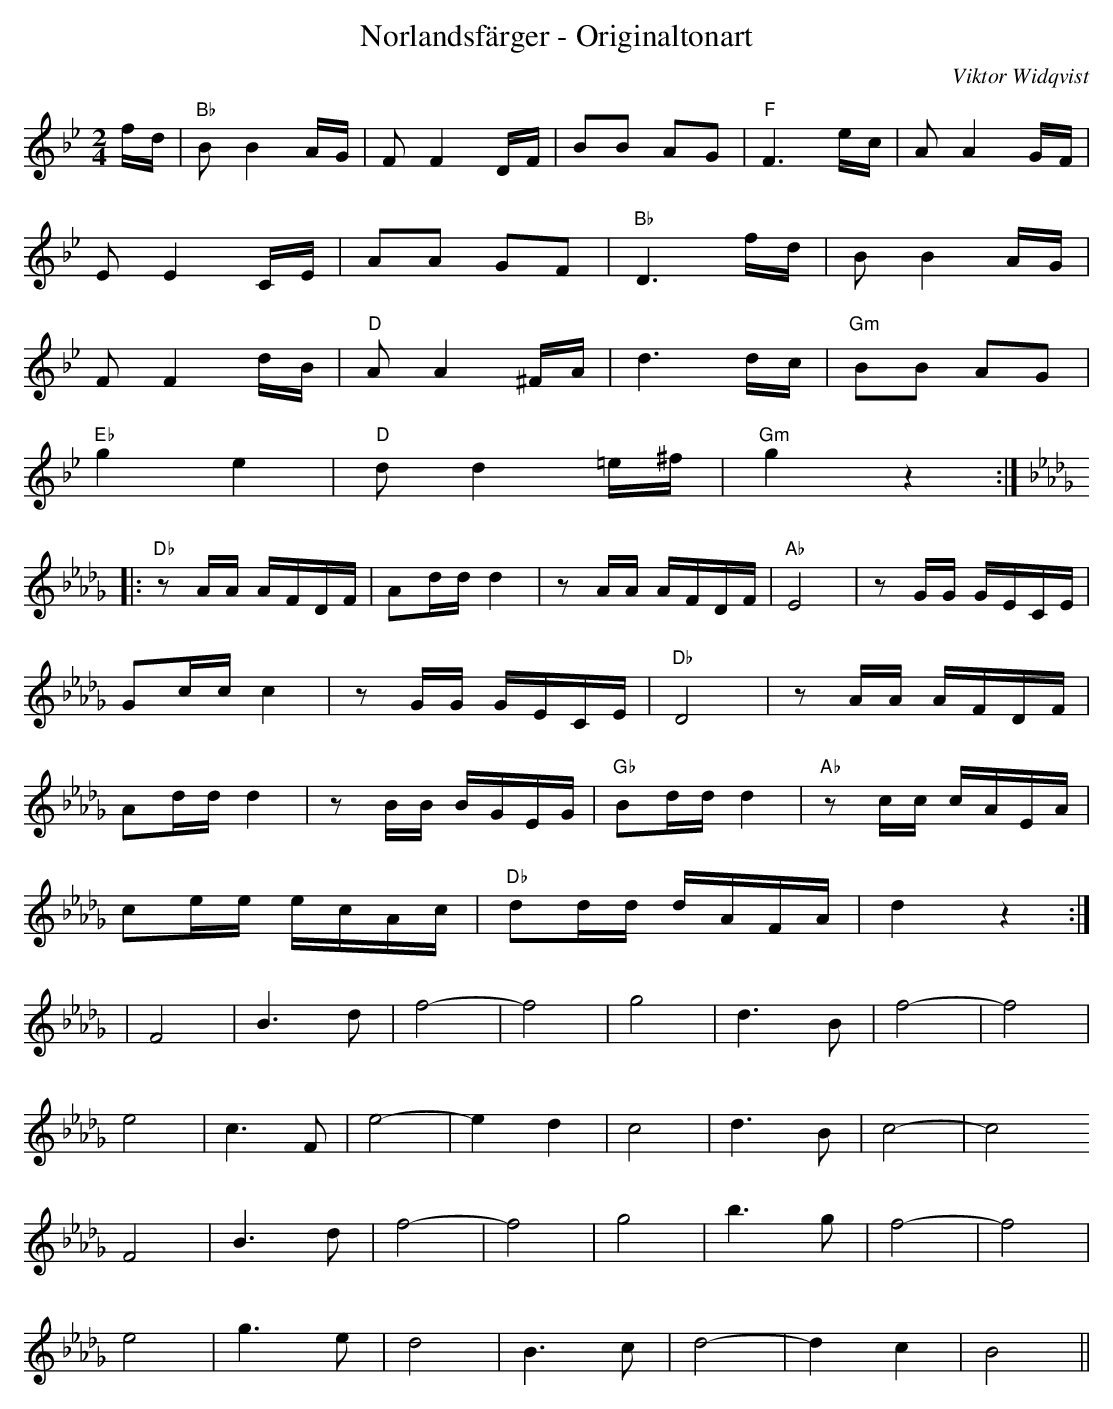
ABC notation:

X:1
T:Norlandsfärger - Originaltonart
M:2/4
C:Viktor Widqvist
L:1/8
K:Bb
f/d/ |"Bb" BB2A/G/ | FF2D/F/ | BB AG | "F"F3e/c/ | AA2G/F/ |
EE2C/E/ | AA GF |"Bb" D3f/d/ | BB2 A/G/ |
FF2d/B/ | "D"AA2^F/A/ | d3d/c/ | "Gm"BB AG |
"Eb"g2 e2 | "D"dd2=e/^f/ | "Gm"g2z2 :|
K:Db
|:"Db"zA/A/ A/F/D/F/ | Ad/d/ d2 |zA/A/ A/F/D/F/ | "Ab"E4 |zG/G/ G/E/C/E/ |
Gc/c/ c2 |zG/G/ G/E/C/E/ | "Db"D4 |zA/A/ A/F/D/F/ |
Ad/d/ d2 |zB/B/ B/G/E/G/ | "Gb"Bd/d/ d2 |"Ab"zc/c/ c/A/E/A/ |
ce/e/ e/c/A/c/ | "Db"dd/d/ d/A/F/A/ | d2z2 :|
K:Bbm
|F4 | B2>d2 | f4- |f4| g4 | d2>B2 | f4- |f4|
e4 | c2>F2 | e4- | e2 d2 | c4 | d2>B2 | c4- | c4
F4 | B2>d2 | f4- |f4| g4 | b2>g2 | f4- |f4|
e4 | g2>e2 | d4 | B2>c2 | d4- | d2 c2 | B4 ||
